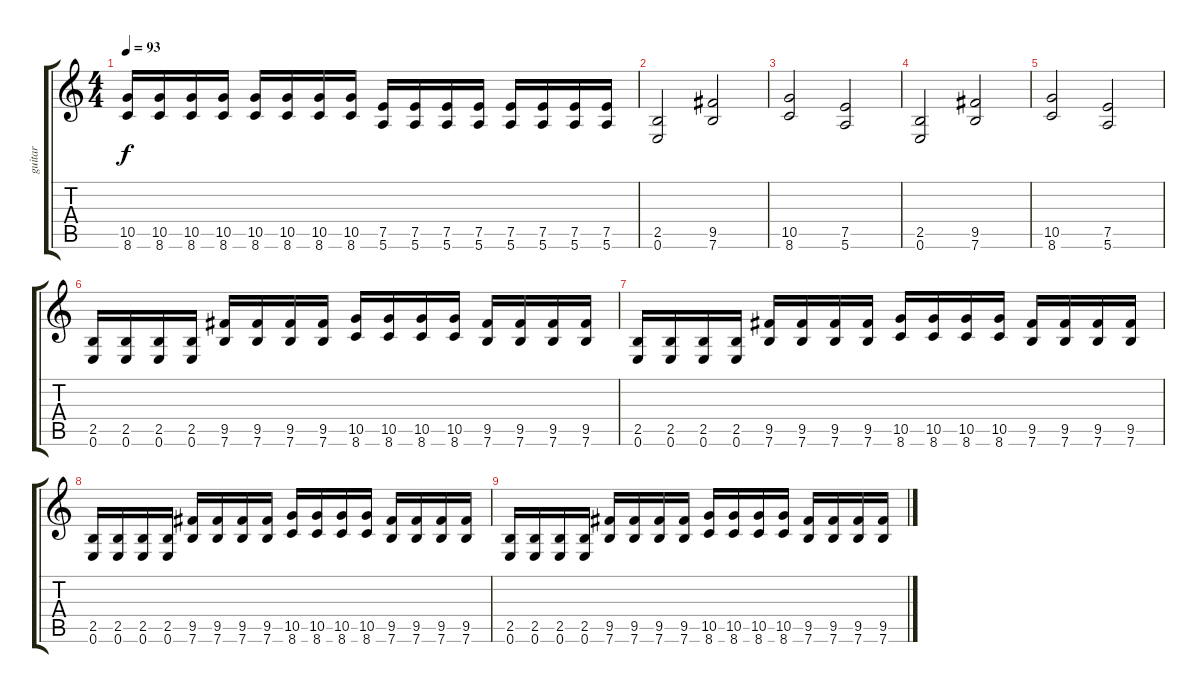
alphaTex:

\track ("guitar" "guitar") {instrument distortionguitar}
\staff {score tabs}
\tuning (E4 B3 G3 D3 A2 E2) {hide}
\ts (4 4)
\tempo 93
\clef g2
\ks c
(10.5 8.6).16{dy f} (10.5 8.6).16 (10.5 8.6).16 (10.5 8.6).16 (10.5 8.6).16 (10.5 8.6).16 (10.5 8.6).16 (10.5 8.6).16 (7.5 5.6).16 (7.5 5.6).16 (7.5 5.6).16 (7.5 5.6).16 (7.5 5.6).16 (7.5 5.6).16 (7.5 5.6).16 (7.5 5.6).16 |
(2.5 0.6).2 (9.5 7.6).2 |
(10.5 8.6).2 (7.5 5.6).2 |
(2.5 0.6).2 (9.5 7.6).2 |
(10.5 8.6).2 (7.5 5.6).2 |
(2.5 0.6).16 (2.5 0.6).16 (2.5 0.6).16 (2.5 0.6).16 (9.5 7.6).16 (9.5 7.6).16 (9.5 7.6).16 (9.5 7.6).16 (10.5 8.6).16 (10.5 8.6).16 (10.5 8.6).16 (10.5 8.6).16 (9.5 7.6).16 (9.5 7.6).16 (9.5 7.6).16 (9.5 7.6).16 |
(2.5 0.6).16 (2.5 0.6).16 (2.5 0.6).16 (2.5 0.6).16 (9.5 7.6).16 (9.5 7.6).16 (9.5 7.6).16 (9.5 7.6).16 (10.5 8.6).16 (10.5 8.6).16 (10.5 8.6).16 (10.5 8.6).16 (9.5 7.6).16 (9.5 7.6).16 (9.5 7.6).16 (9.5 7.6).16 |
(2.5 0.6).16 (2.5 0.6).16 (2.5 0.6).16 (2.5 0.6).16 (9.5 7.6).16 (9.5 7.6).16 (9.5 7.6).16 (9.5 7.6).16 (10.5 8.6).16 (10.5 8.6).16 (10.5 8.6).16 (10.5 8.6).16 (9.5 7.6).16 (9.5 7.6).16 (9.5 7.6).16 (9.5 7.6).16 |
(2.5 0.6).16 (2.5 0.6).16 (2.5 0.6).16 (2.5 0.6).16 (9.5 7.6).16 (9.5 7.6).16 (9.5 7.6).16 (9.5 7.6).16 (10.5 8.6).16 (10.5 8.6).16 (10.5 8.6).16 (10.5 8.6).16 (9.5 7.6).16 (9.5 7.6).16 (9.5 7.6).16 (9.5 7.6).16
